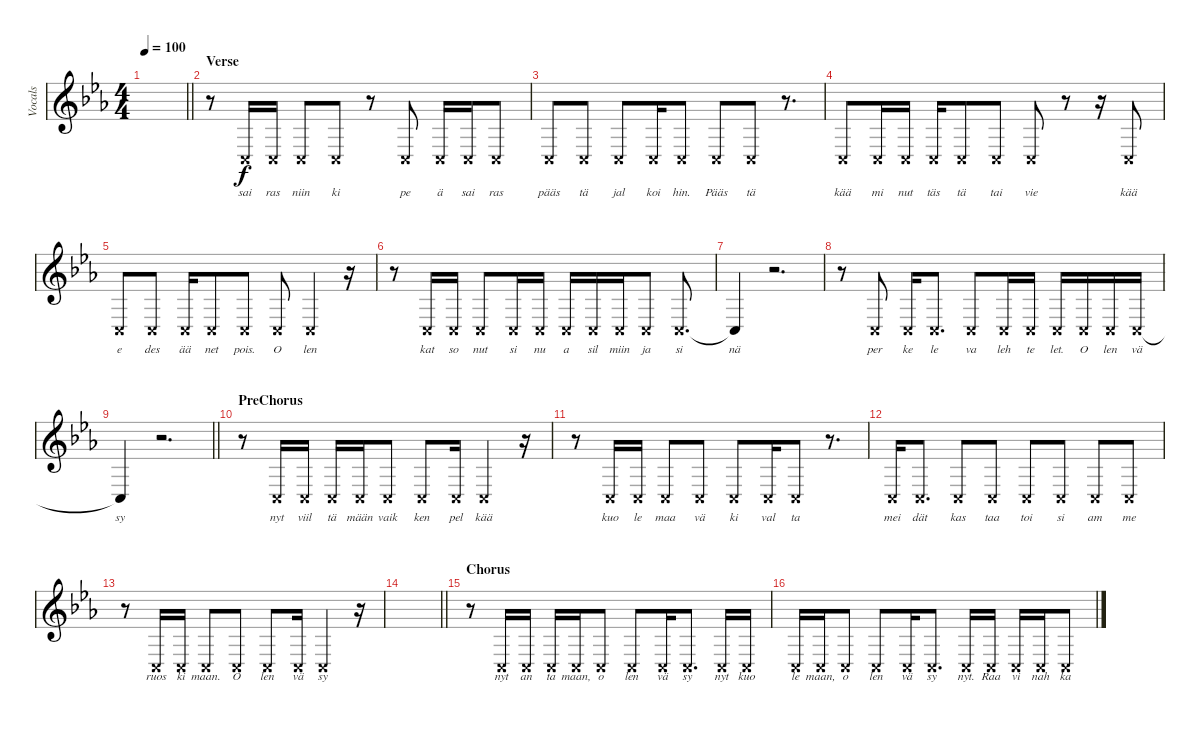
\track ("Vocals" "Vocals") {instrument stringensemble1}
\staff {score}
\tuning (D4 A3 F3 C3 G2 C2) {hide}
\ts (4 4)
\tempo 100
\clef g2
\barLineRight lightlight
\ks eb
|
\section ("" "Verse")
r.8 0.4{x}.16{lyrics (0 "sai") lyrics (1 "") lyrics (2 "") lyrics (3 "") lyrics (4 "")} 0.4{x}.16{lyrics (0 "ras") lyrics (1 "") lyrics (2 "") lyrics (3 "") lyrics (4 "")} 0.4{x}.8{lyrics (0 "niin") lyrics (1 "") lyrics (2 "") lyrics (3 "") lyrics (4 "")} 0.4{x}.8{lyrics (0 "ki") lyrics (1 "") lyrics (2 "") lyrics (3 "") lyrics (4 "")} r.8 0.4{x}.8{lyrics (0 "pe") lyrics (1 "") lyrics (2 "") lyrics (3 "") lyrics (4 "")} 0.4{x}.16{lyrics (0 "ä") lyrics (1 "") lyrics (2 "") lyrics (3 "") lyrics (4 "")} 0.4{x}.16{lyrics (0 "sai") lyrics (1 "") lyrics (2 "") lyrics (3 "") lyrics (4 "")} 0.4{x}.8{lyrics (0 "ras") lyrics (1 "") lyrics (2 "") lyrics (3 "") lyrics (4 "")} |
0.4{x}.8{lyrics (0 "pääs") lyrics (1 "") lyrics (2 "") lyrics (3 "") lyrics (4 "")} 0.4{x}.8{lyrics (0 "tä") lyrics (1 "") lyrics (2 "") lyrics (3 "") lyrics (4 "")} 0.4{x}.8{lyrics (0 "jal") lyrics (1 "") lyrics (2 "") lyrics (3 "") lyrics (4 "")} 0.4{x}.16{lyrics (0 "koi") lyrics (1 "") lyrics (2 "") lyrics (3 "") lyrics (4 "")} 0.4{x}.8{lyrics (0 "hin.") lyrics (1 "") lyrics (2 "") lyrics (3 "") lyrics (4 "")} 0.4{x}.8{lyrics (0 "Pääs") lyrics (1 "") lyrics (2 "") lyrics (3 "") lyrics (4 "")} 0.4{x}.8{lyrics (0 "tä") lyrics (1 "") lyrics (2 "") lyrics (3 "") lyrics (4 "")} r.8{d} |
0.4{x}.8{lyrics (0 "kää") lyrics (1 "") lyrics (2 "") lyrics (3 "") lyrics (4 "")} 0.4{x}.16{lyrics (0 "mi") lyrics (1 "") lyrics (2 "") lyrics (3 "") lyrics (4 "")} 0.4{x}.16{lyrics (0 "nut") lyrics (1 "") lyrics (2 "") lyrics (3 "") lyrics (4 "")} 0.4{x}.16{lyrics (0 "täs") lyrics (1 "") lyrics (2 "") lyrics (3 "") lyrics (4 "")} 0.4{x}.8{lyrics (0 "tä") lyrics (1 "") lyrics (2 "") lyrics (3 "") lyrics (4 "")} 0.4{x}.8{lyrics (0 "tai") lyrics (1 "") lyrics (2 "") lyrics (3 "") lyrics (4 "")} 0.4{x}.8{lyrics (0 "vie") lyrics (1 "") lyrics (2 "") lyrics (3 "") lyrics (4 "")} r.8 r.16 0.4{x}.8{lyrics (0 "kää") lyrics (1 "") lyrics (2 "") lyrics (3 "") lyrics (4 "")} |
0.4{x}.8{lyrics (0 "e") lyrics (1 "") lyrics (2 "") lyrics (3 "") lyrics (4 "")} 0.4{x}.8{lyrics (0 "des") lyrics (1 "") lyrics (2 "") lyrics (3 "") lyrics (4 "")} 0.4{x}.16{lyrics (0 "ää") lyrics (1 "") lyrics (2 "") lyrics (3 "") lyrics (4 "")} 0.4{x}.8{lyrics (0 "net") lyrics (1 "") lyrics (2 "") lyrics (3 "") lyrics (4 "")} 0.4{x}.8{lyrics (0 "pois.") lyrics (1 "") lyrics (2 "") lyrics (3 "") lyrics (4 "")} 0.4{x}.8{lyrics (0 "O") lyrics (1 "") lyrics (2 "") lyrics (3 "") lyrics (4 "")} 0.4{x}.4{lyrics (0 "len") lyrics (1 "") lyrics (2 "") lyrics (3 "") lyrics (4 "")} r.16 |
r.8 0.4{x}.16{lyrics (0 "kat") lyrics (1 "") lyrics (2 "") lyrics (3 "") lyrics (4 "")} 0.4{x}.16{lyrics (0 "so") lyrics (1 "") lyrics (2 "") lyrics (3 "") lyrics (4 "")} 0.4{x}.8{lyrics (0 "nut") lyrics (1 "") lyrics (2 "") lyrics (3 "") lyrics (4 "")} 0.4{x}.16{lyrics (0 "si") lyrics (1 "") lyrics (2 "") lyrics (3 "") lyrics (4 "")} 0.4{x}.16{lyrics (0 "nu") lyrics (1 "") lyrics (2 "") lyrics (3 "") lyrics (4 "")} 0.4{x}.16{lyrics (0 "a") lyrics (1 "") lyrics (2 "") lyrics (3 "") lyrics (4 "")} 0.4{x}.16{lyrics (0 "sil") lyrics (1 "") lyrics (2 "") lyrics (3 "") lyrics (4 "")} 0.4{x}.16{lyrics (0 "miin") lyrics (1 "") lyrics (2 "") lyrics (3 "") lyrics (4 "")} 0.4{x}.8{lyrics (0 "ja") lyrics (1 "") lyrics (2 "") lyrics (3 "") lyrics (4 "")} 0.4{x}.8{d lyrics (0 "si") lyrics (1 "") lyrics (2 "") lyrics (3 "") lyrics (4 "")} |
0.4{t}.4{lyrics (0 "nä") lyrics (1 "") lyrics (2 "") lyrics (3 "") lyrics (4 "")} r.2{d} |
r.8 0.4{x}.8{lyrics (0 "per") lyrics (1 "") lyrics (2 "") lyrics (3 "") lyrics (4 "")} 0.4{x}.16{lyrics (0 "ke") lyrics (1 "") lyrics (2 "") lyrics (3 "") lyrics (4 "")} 0.4{x}.8{d lyrics (0 "le") lyrics (1 "") lyrics (2 "") lyrics (3 "") lyrics (4 "")} 0.4{x}.8{lyrics (0 "va") lyrics (1 "") lyrics (2 "") lyrics (3 "") lyrics (4 "")} 0.4{x}.16{lyrics (0 "leh") lyrics (1 "") lyrics (2 "") lyrics (3 "") lyrics (4 "")} 0.4{x}.16{lyrics (0 "te") lyrics (1 "") lyrics (2 "") lyrics (3 "") lyrics (4 "")} 0.4{x}.16{lyrics (0 "let.") lyrics (1 "") lyrics (2 "") lyrics (3 "") lyrics (4 "")} 0.4{x}.16{lyrics (0 "O") lyrics (1 "") lyrics (2 "") lyrics (3 "") lyrics (4 "")} 0.4{x}.16{lyrics (0 "len") lyrics (1 "") lyrics (2 "") lyrics (3 "") lyrics (4 "")} 0.4{x}.16{lyrics (0 "vä") lyrics (1 "") lyrics (2 "") lyrics (3 "") lyrics (4 "")} |
\barLineRight lightlight
0.4{t}.4{lyrics (0 "sy") lyrics (1 "") lyrics (2 "") lyrics (3 "") lyrics (4 "")} r.2{d} |
\section ("" "PreChorus")
r.8 0.4{x}.16{lyrics (0 "nyt") lyrics (1 "") lyrics (2 "") lyrics (3 "") lyrics (4 "")} 0.4{x}.16{lyrics (0 "viil") lyrics (1 "") lyrics (2 "") lyrics (3 "") lyrics (4 "")} 0.4{x}.16{lyrics (0 "tä") lyrics (1 "") lyrics (2 "") lyrics (3 "") lyrics (4 "")} 0.4{x}.16{lyrics (0 "mään") lyrics (1 "") lyrics (2 "") lyrics (3 "") lyrics (4 "")} 0.4{x}.8{lyrics (0 "vaik") lyrics (1 "") lyrics (2 "") lyrics (3 "") lyrics (4 "")} 0.4{x}.8{lyrics (0 "ken") lyrics (1 "") lyrics (2 "") lyrics (3 "") lyrics (4 "")} 0.4{x}.16{lyrics (0 "pel") lyrics (1 "") lyrics (2 "") lyrics (3 "") lyrics (4 "")} 0.4{x}.4{lyrics (0 "kää") lyrics (1 "") lyrics (2 "") lyrics (3 "") lyrics (4 "")} r.16 |
r.8 0.4{x}.16{lyrics (0 "kuo") lyrics (1 "") lyrics (2 "") lyrics (3 "") lyrics (4 "")} 0.4{x}.16{lyrics (0 "le") lyrics (1 "") lyrics (2 "") lyrics (3 "") lyrics (4 "")} 0.4{x}.8{lyrics (0 "maa") lyrics (1 "") lyrics (2 "") lyrics (3 "") lyrics (4 "")} 0.4{x}.8{lyrics (0 "vä") lyrics (1 "") lyrics (2 "") lyrics (3 "") lyrics (4 "")} 0.4{x}.8{lyrics (0 "ki") lyrics (1 "") lyrics (2 "") lyrics (3 "") lyrics (4 "")} 0.4{x}.16{lyrics (0 "val") lyrics (1 "") lyrics (2 "") lyrics (3 "") lyrics (4 "")} 0.4{x}.8{lyrics (0 "ta") lyrics (1 "") lyrics (2 "") lyrics (3 "") lyrics (4 "")} r.8{d} |
0.4{x}.16{lyrics (0 "mei") lyrics (1 "") lyrics (2 "") lyrics (3 "") lyrics (4 "")} 0.4{x}.8{d lyrics (0 "dät") lyrics (1 "") lyrics (2 "") lyrics (3 "") lyrics (4 "")} 0.4{x}.8{lyrics (0 "kas") lyrics (1 "") lyrics (2 "") lyrics (3 "") lyrics (4 "")} 0.4{x}.8{lyrics (0 "taa") lyrics (1 "") lyrics (2 "") lyrics (3 "") lyrics (4 "")} 0.4{x}.8{lyrics (0 "toi") lyrics (1 "") lyrics (2 "") lyrics (3 "") lyrics (4 "")} 0.4{x}.8{lyrics (0 "si") lyrics (1 "") lyrics (2 "") lyrics (3 "") lyrics (4 "")} 0.4{x}.8{lyrics (0 "am") lyrics (1 "") lyrics (2 "") lyrics (3 "") lyrics (4 "")} 0.4{x}.8{lyrics (0 "me") lyrics (1 "") lyrics (2 "") lyrics (3 "") lyrics (4 "")} |
r.8 0.4{x}.16{lyrics (0 "ruos") lyrics (1 "") lyrics (2 "") lyrics (3 "") lyrics (4 "")} 0.4{x}.16{lyrics (0 "ki") lyrics (1 "") lyrics (2 "") lyrics (3 "") lyrics (4 "")} 0.4{x}.8{lyrics (0 "maan.") lyrics (1 "") lyrics (2 "") lyrics (3 "") lyrics (4 "")} 0.4{x}.8{lyrics (0 "O") lyrics (1 "") lyrics (2 "") lyrics (3 "") lyrics (4 "")} 0.4{x}.8{lyrics (0 "len") lyrics (1 "") lyrics (2 "") lyrics (3 "") lyrics (4 "")} 0.4{x}.16{lyrics (0 "vä") lyrics (1 "") lyrics (2 "") lyrics (3 "") lyrics (4 "")} 0.4{x}.4{lyrics (0 "sy") lyrics (1 "") lyrics (2 "") lyrics (3 "") lyrics (4 "")} r.16 |
\barLineRight lightlight
|
\section ("" "Chorus")
r.8 0.4{x}.16{lyrics (0 "nyt") lyrics (1 "") lyrics (2 "") lyrics (3 "") lyrics (4 "")} 0.4{x}.16{lyrics (0 "an") lyrics (1 "") lyrics (2 "") lyrics (3 "") lyrics (4 "")} 0.4{x}.16{lyrics (0 "ta") lyrics (1 "") lyrics (2 "") lyrics (3 "") lyrics (4 "")} 0.4{x}.16{lyrics (0 "maan,") lyrics (1 "") lyrics (2 "") lyrics (3 "") lyrics (4 "")} 0.4{x}.8{lyrics (0 "o") lyrics (1 "") lyrics (2 "") lyrics (3 "") lyrics (4 "")} 0.4{x}.8{lyrics (0 "len") lyrics (1 "") lyrics (2 "") lyrics (3 "") lyrics (4 "")} 0.4{x}.16{lyrics (0 "vä") lyrics (1 "") lyrics (2 "") lyrics (3 "") lyrics (4 "")} 0.4{x}.8{d lyrics (0 "sy") lyrics (1 "") lyrics (2 "") lyrics (3 "") lyrics (4 "")} 0.4{x}.16{lyrics (0 "nyt") lyrics (1 "") lyrics (2 "") lyrics (3 "") lyrics (4 "")} 0.4{x}.16{lyrics (0 "kuo") lyrics (1 "") lyrics (2 "") lyrics (3 "") lyrics (4 "")} |
0.4{x}.16{lyrics (0 "le") lyrics (1 "") lyrics (2 "") lyrics (3 "") lyrics (4 "")} 0.4{x}.16{lyrics (0 "maan,") lyrics (1 "") lyrics (2 "") lyrics (3 "") lyrics (4 "")} 0.4{x}.8{lyrics (0 "o") lyrics (1 "") lyrics (2 "") lyrics (3 "") lyrics (4 "")} 0.4{x}.8{lyrics (0 "len") lyrics (1 "") lyrics (2 "") lyrics (3 "") lyrics (4 "")} 0.4{x}.16{lyrics (0 "vä") lyrics (1 "") lyrics (2 "") lyrics (3 "") lyrics (4 "")} 0.4{x}.8{d lyrics (0 "sy") lyrics (1 "") lyrics (2 "") lyrics (3 "") lyrics (4 "")} 0.4{x}.16{lyrics (0 "nyt.") lyrics (1 "") lyrics (2 "") lyrics (3 "") lyrics (4 "")} 0.4{x}.16{lyrics (0 "Raa") lyrics (1 "") lyrics (2 "") lyrics (3 "") lyrics (4 "")} 0.4{x}.16{lyrics (0 "vi") lyrics (1 "") lyrics (2 "") lyrics (3 "") lyrics (4 "")} 0.4{x}.16{lyrics (0 "nah") lyrics (1 "") lyrics (2 "") lyrics (3 "") lyrics (4 "")} 0.4{x}.8{lyrics (0 "ka") lyrics (1 "") lyrics (2 "") lyrics (3 "") lyrics (4 "")}
